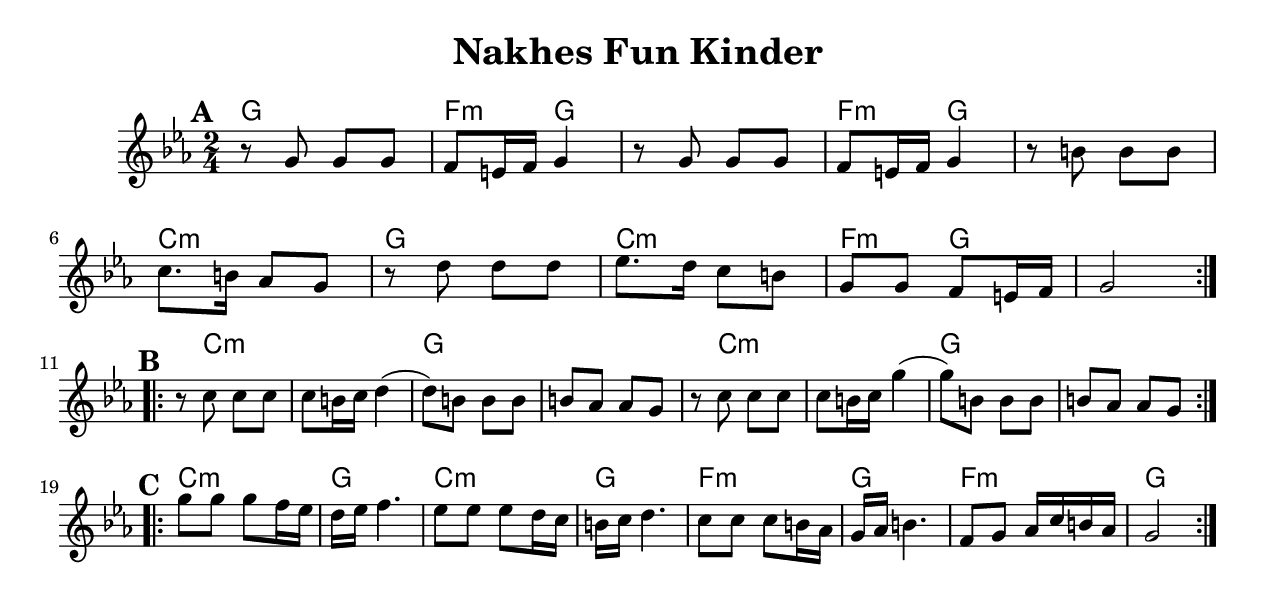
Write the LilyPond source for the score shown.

%   bfore   afraid effort

%  bf bf8 bf16
\version "2.18.0"
\language "english"
%\include "english.ly"
\paper{
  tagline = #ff
  print-all-headers = ##t
  #(set-paper-size "letter")
}
%date = #(strftime "%d-%m-%Y" (localtime (current-time)))

%\markup{ \italic{ \date }  }

%\markup{ Got something to say? }

global = {
  \clef treble
  \key g \minor
  \time 2/4
  \set Score.markFormatter = #format-mark-box-alphabet
}

%#################################### Melody ########################
melody = \relative c' {
  \global
  %\partial 16*3 a16 d f   %lead in notes

  \repeat volta 2{
    \mark \default
    r8 d8 d8  d8  | %
    c8  b16 c16  d4 | %
    r8 d8 d8  d8  | %
    c8  b16 c16  d4 | %
    r8 fs8 fs8  fs8  | %
    g8.  fs16  ef8  d8  | %
    r8 a'8 a8  a8  | %
    bf8.  a16  g8  fs8  | %
    d8  d8  c8  b16 c16
    d2

  }
  \break
  \repeat volta 2{
    \mark \default
    r8 g8 g8  g8
    g8  fs16 g16  a4 (
    a8 )  fs8  fs8  fs8
    fs8  ef8  ef8  d8
    r8 g8 g8  g8
    g8  fs16 g16  d'4 (
    d8 )  fs,8  fs8  fs8
    fs8  ef8  ef8  d
  }
  \break
  \repeat volta 2{
    \mark \default
    d'8  d8  d8  c16 bf16
    a16  bf16  c4.
    bf8  bf  bf  a16 g
    fs16  g16  a4.
    g8  g8  g8  fs16 ef16
    d16  ef16  fs4.
    c8  d8  ef16  g16 fs16 ef16
    d2
  }

}
%################################# Lyrics #####################
%\addlyrics{  }
%################################# Chords #######################
harmonies = \chordmode {
  d2
  c4:m d4
  d2
  c4:m d4
  d2
  g2:m
  d2
  g2:m
  c4:m d4
  d2
  %b
  s8 g8*3:m
  g2:m
  d2*2
  s8 g8*3:m
  g2:m
  d2*2
  %C
  g2:m
  d2
  g2:m
  d2
  c2:m
  d2
  c2:m
  d2
}

\score {
  <<
    \new ChordNames {
      \set chordChanges = ##t
      \transpose d g
      \harmonies
    }
    \new Staff
    \transpose d g
    \melody
  >>
  \header{
    title= "Nakhes Fun Kinder"
    subtitle=""
    composer= ""
    instrument =""
    arranger= ""
  }
  \layout{indent = 1.0\cm}
  \midi {
    \tempo 4 = 120

    % \midi { }
  }
}
%{
% more verses:
\markup{}
\markup {
  \fill-line {
    \hspace #0.1 % distance from left margin
    \column {
      \line { "1."
	\column {
	  ""
	}
      }
      \hspace #0.2 % vertical distance between verses
      \line { "2."
	\column {
	 ""
	}
      }
    }
    \hspace #0.1  % horiz. distance between columns
    \column {
      \line { "3."
	\column {
	  ""
	}
      }
      \hspace #0.2 % distance between verses
      \line { "4."
	\column {
	 ""
	}
      }
    }
    \hspace #0.1 % distance to right margin
  }
}

%}
